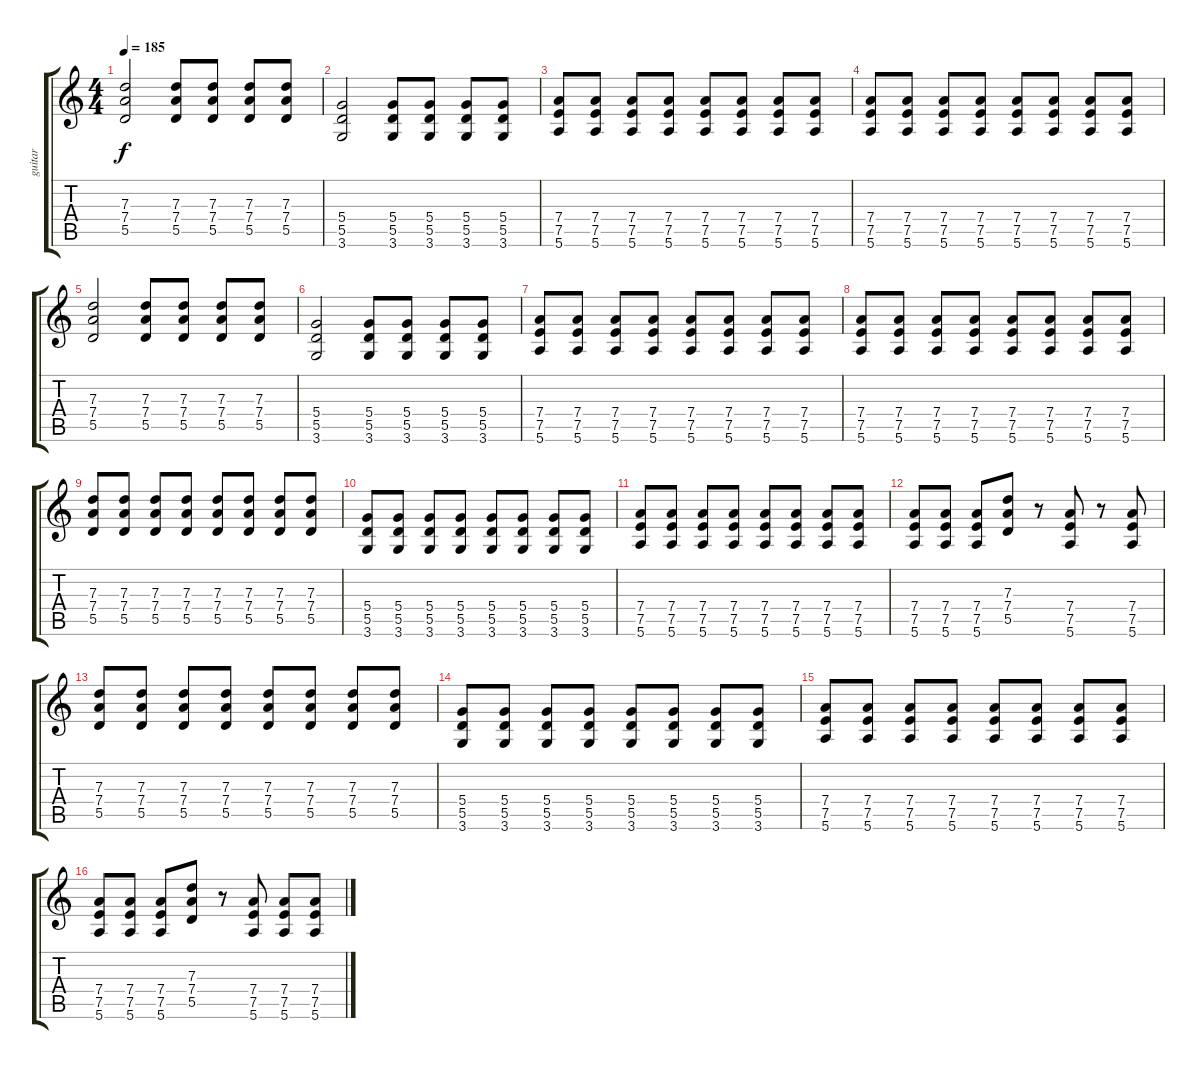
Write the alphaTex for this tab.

\track ("guitar" "guitar") {instrument distortionguitar}
\staff {score tabs}
\tuning (E4 B3 G3 D3 A2 E2) {hide}
\ts (4 4)
\tempo 185
\clef g2
\ks c
(7.3 7.4 5.5).2{dy f} (7.3 7.4 5.5).8 (7.3 7.4 5.5).8 (7.3 7.4 5.5).8 (7.3 7.4 5.5).8 |
(5.4 5.5 3.6).2 (5.4 5.5 3.6).8 (5.4 5.5 3.6).8 (5.4 5.5 3.6).8 (5.4 5.5 3.6).8 |
(7.4 7.5 5.6).8 (7.4 7.5 5.6).8 (7.4 7.5 5.6).8 (7.4 7.5 5.6).8 (7.4 7.5 5.6).8 (7.4 7.5 5.6).8 (7.4 7.5 5.6).8 (7.4 7.5 5.6).8 |
(7.4 7.5 5.6).8 (7.4 7.5 5.6).8 (7.4 7.5 5.6).8 (7.4 7.5 5.6).8 (7.4 7.5 5.6).8 (7.4 7.5 5.6).8 (7.4 7.5 5.6).8 (7.4 7.5 5.6).8 |
(7.3 7.4 5.5).2 (7.3 7.4 5.5).8 (7.3 7.4 5.5).8 (7.3 7.4 5.5).8 (7.3 7.4 5.5).8 |
(5.4 5.5 3.6).2 (5.4 5.5 3.6).8 (5.4 5.5 3.6).8 (5.4 5.5 3.6).8 (5.4 5.5 3.6).8 |
(7.4 7.5 5.6).8 (7.4 7.5 5.6).8 (7.4 7.5 5.6).8 (7.4 7.5 5.6).8 (7.4 7.5 5.6).8 (7.4 7.5 5.6).8 (7.4 7.5 5.6).8 (7.4 7.5 5.6).8 |
(7.4 7.5 5.6).8 (7.4 7.5 5.6).8 (7.4 7.5 5.6).8 (7.4 7.5 5.6).8 (7.4 7.5 5.6).8 (7.4 7.5 5.6).8 (7.4 7.5 5.6).8 (7.4 7.5 5.6).8 |
(7.3 7.4 5.5).8 (7.3 7.4 5.5).8 (7.3 7.4 5.5).8 (7.3 7.4 5.5).8 (7.3 7.4 5.5).8 (7.3 7.4 5.5).8 (7.3 7.4 5.5).8 (7.3 7.4 5.5).8 |
(5.4 5.5 3.6).8 (5.4 5.5 3.6).8 (5.4 5.5 3.6).8 (5.4 5.5 3.6).8 (5.4 5.5 3.6).8 (5.4 5.5 3.6).8 (5.4 5.5 3.6).8 (5.4 5.5 3.6).8 |
(7.4 7.5 5.6).8 (7.4 7.5 5.6).8 (7.4 7.5 5.6).8 (7.4 7.5 5.6).8 (7.4 7.5 5.6).8 (7.4 7.5 5.6).8 (7.4 7.5 5.6).8 (7.4 7.5 5.6).8 |
(7.4 7.5 5.6).8 (7.4 7.5 5.6).8 (7.4 7.5 5.6).8 (7.3 7.4 5.5).8 r.8 (7.4 7.5 5.6).8 r.8 (7.4 7.5 5.6).8 |
(7.3 7.4 5.5).8 (7.3 7.4 5.5).8 (7.3 7.4 5.5).8 (7.3 7.4 5.5).8 (7.3 7.4 5.5).8 (7.3 7.4 5.5).8 (7.3 7.4 5.5).8 (7.3 7.4 5.5).8 |
(5.4 5.5 3.6).8 (5.4 5.5 3.6).8 (5.4 5.5 3.6).8 (5.4 5.5 3.6).8 (5.4 5.5 3.6).8 (5.4 5.5 3.6).8 (5.4 5.5 3.6).8 (5.4 5.5 3.6).8 |
(7.4 7.5 5.6).8 (7.4 7.5 5.6).8 (7.4 7.5 5.6).8 (7.4 7.5 5.6).8 (7.4 7.5 5.6).8 (7.4 7.5 5.6).8 (7.4 7.5 5.6).8 (7.4 7.5 5.6).8 |
(7.4 7.5 5.6).8 (7.4 7.5 5.6).8 (7.4 7.5 5.6).8 (7.3 7.4 5.5).8 r.8 (7.4 7.5 5.6).8 (7.4 7.5 5.6).8 (7.4 7.5 5.6).8
